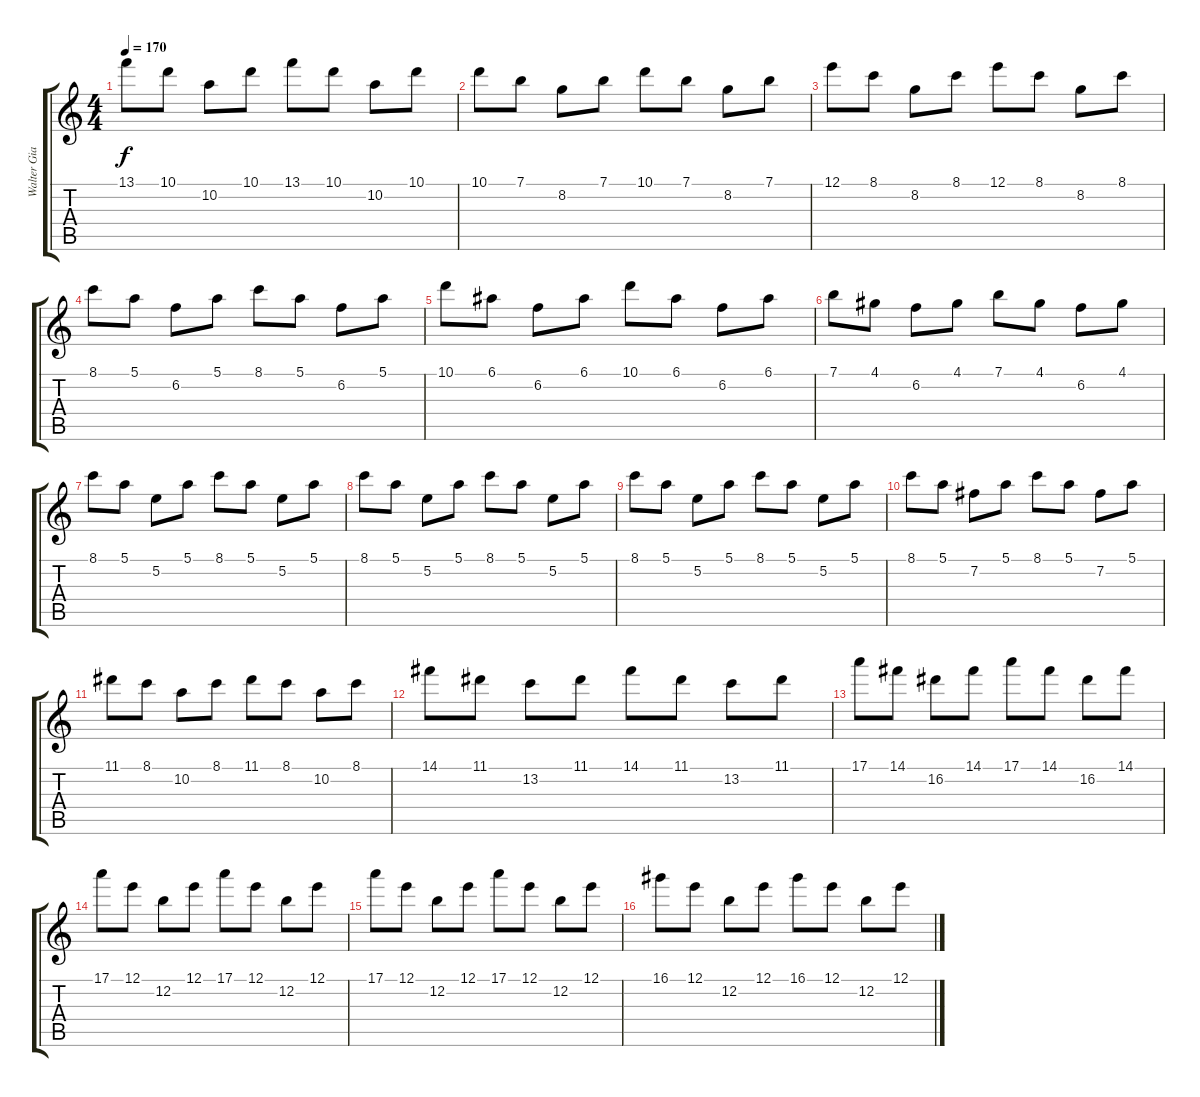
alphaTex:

\track ("Walter Giardino" "Walter Gia") {instrument distortionguitar}
\staff {score tabs}
\tuning (E4 B3 G3 D3 A2 E2) {hide}
\ts (4 4)
\tempo 170
\clef g2
\ks c
13.1.8{dy f} 10.1.8 10.2.8 10.1.8 13.1.8 10.1.8 10.2.8 10.1.8 |
10.1.8 7.1.8 8.2.8 7.1.8 10.1.8 7.1.8 8.2.8 7.1.8 |
12.1.8 8.1.8 8.2.8 8.1.8 12.1.8 8.1.8 8.2.8 8.1.8 |
8.1.8 5.1.8 6.2.8 5.1.8 8.1.8 5.1.8 6.2.8 5.1.8 |
10.1.8 6.1.8 6.2.8 6.1.8 10.1.8 6.1.8 6.2.8 6.1.8 |
7.1.8 4.1.8 6.2.8 4.1.8 7.1.8 4.1.8 6.2.8 4.1.8 |
8.1.8 5.1.8 5.2.8 5.1.8 8.1.8 5.1.8 5.2.8 5.1.8 |
8.1.8 5.1.8 5.2.8 5.1.8 8.1.8 5.1.8 5.2.8 5.1.8 |
8.1.8 5.1.8 5.2.8 5.1.8 8.1.8 5.1.8 5.2.8 5.1.8 |
8.1.8 5.1.8 7.2.8 5.1.8 8.1.8 5.1.8 7.2.8 5.1.8 |
11.1.8 8.1.8 10.2.8 8.1.8 11.1.8 8.1.8 10.2.8 8.1.8 |
14.1.8 11.1.8 13.2.8 11.1.8 14.1.8 11.1.8 13.2.8 11.1.8 |
17.1.8 14.1.8 16.2.8 14.1.8 17.1.8 14.1.8 16.2.8 14.1.8 |
17.1.8 12.1.8 12.2.8 12.1.8 17.1.8 12.1.8 12.2.8 12.1.8 |
17.1.8 12.1.8 12.2.8 12.1.8 17.1.8 12.1.8 12.2.8 12.1.8 |
16.1.8 12.1.8 12.2.8 12.1.8 16.1.8 12.1.8 12.2.8 12.1.8
